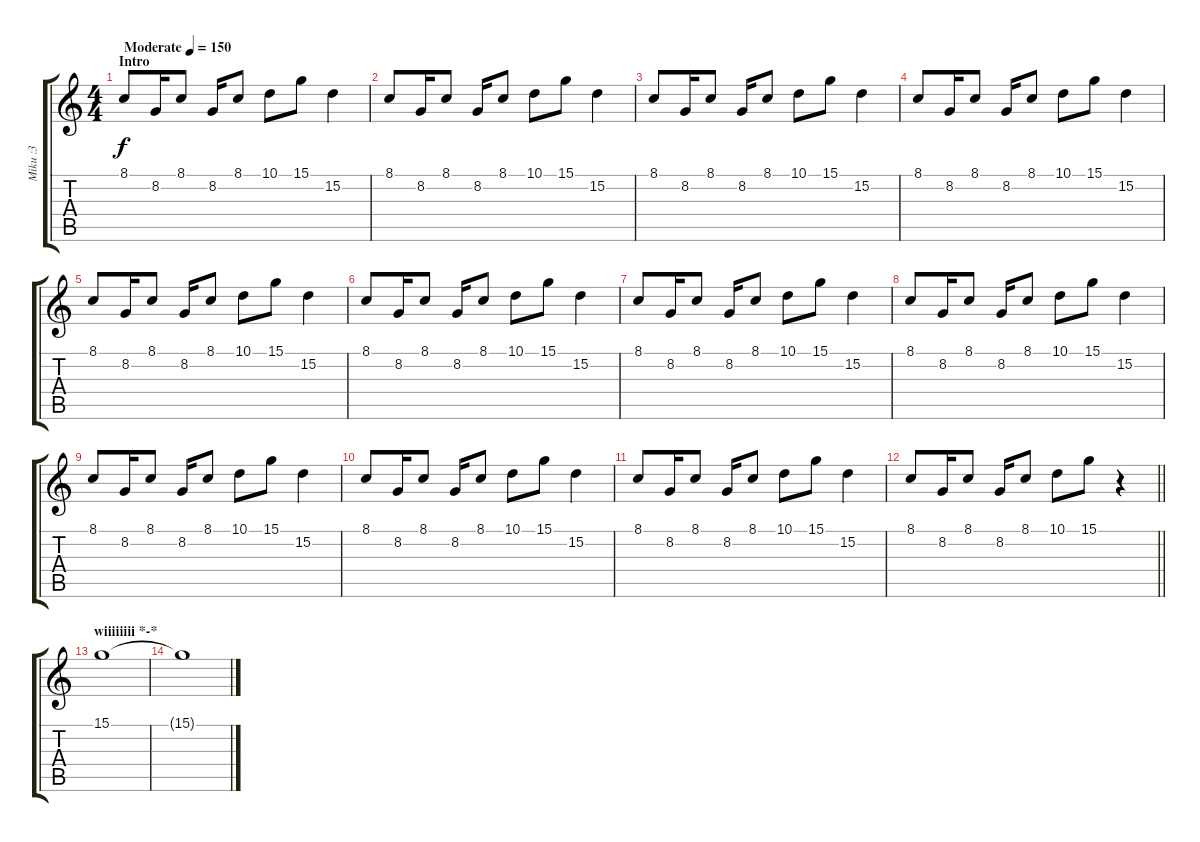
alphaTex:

\track ("Miku :3" "Miku :3") {instrument lead1square}
\staff {score tabs}
\tuning (E4 B3 G3 D3 A2 E2) {hide}
\ts (4 4)
\section ("" "Intro")
\tempo (150 "Moderate")
\clef g2
\ks c
8.1.8{dy f instrument lead1square} 8.2.16 8.1.8 8.2.16 8.1.8 10.1.8 15.1.8 15.2.4 |
8.1.8 8.2.16 8.1.8 8.2.16 8.1.8 10.1.8 15.1.8 15.2.4 |
8.1.8 8.2.16 8.1.8 8.2.16 8.1.8 10.1.8 15.1.8 15.2.4 |
8.1.8 8.2.16 8.1.8 8.2.16 8.1.8 10.1.8 15.1.8 15.2.4 |
8.1.8 8.2.16 8.1.8 8.2.16 8.1.8 10.1.8 15.1.8 15.2.4 |
8.1.8 8.2.16 8.1.8 8.2.16 8.1.8 10.1.8 15.1.8 15.2.4 |
8.1.8 8.2.16 8.1.8 8.2.16 8.1.8 10.1.8 15.1.8 15.2.4 |
8.1.8 8.2.16 8.1.8 8.2.16 8.1.8 10.1.8 15.1.8 15.2.4 |
8.1.8 8.2.16 8.1.8 8.2.16 8.1.8 10.1.8 15.1.8 15.2.4 |
8.1.8 8.2.16 8.1.8 8.2.16 8.1.8 10.1.8 15.1.8 15.2.4 |
8.1.8 8.2.16 8.1.8 8.2.16 8.1.8 10.1.8 15.1.8 15.2.4 |
\barLineRight lightlight
8.1.8 8.2.16 8.1.8 8.2.16 8.1.8 10.1.8 15.1.8 r.4 |
\section ("" "wiiiiiiii *-*")
15.1.1 |
15.1{t}.1
